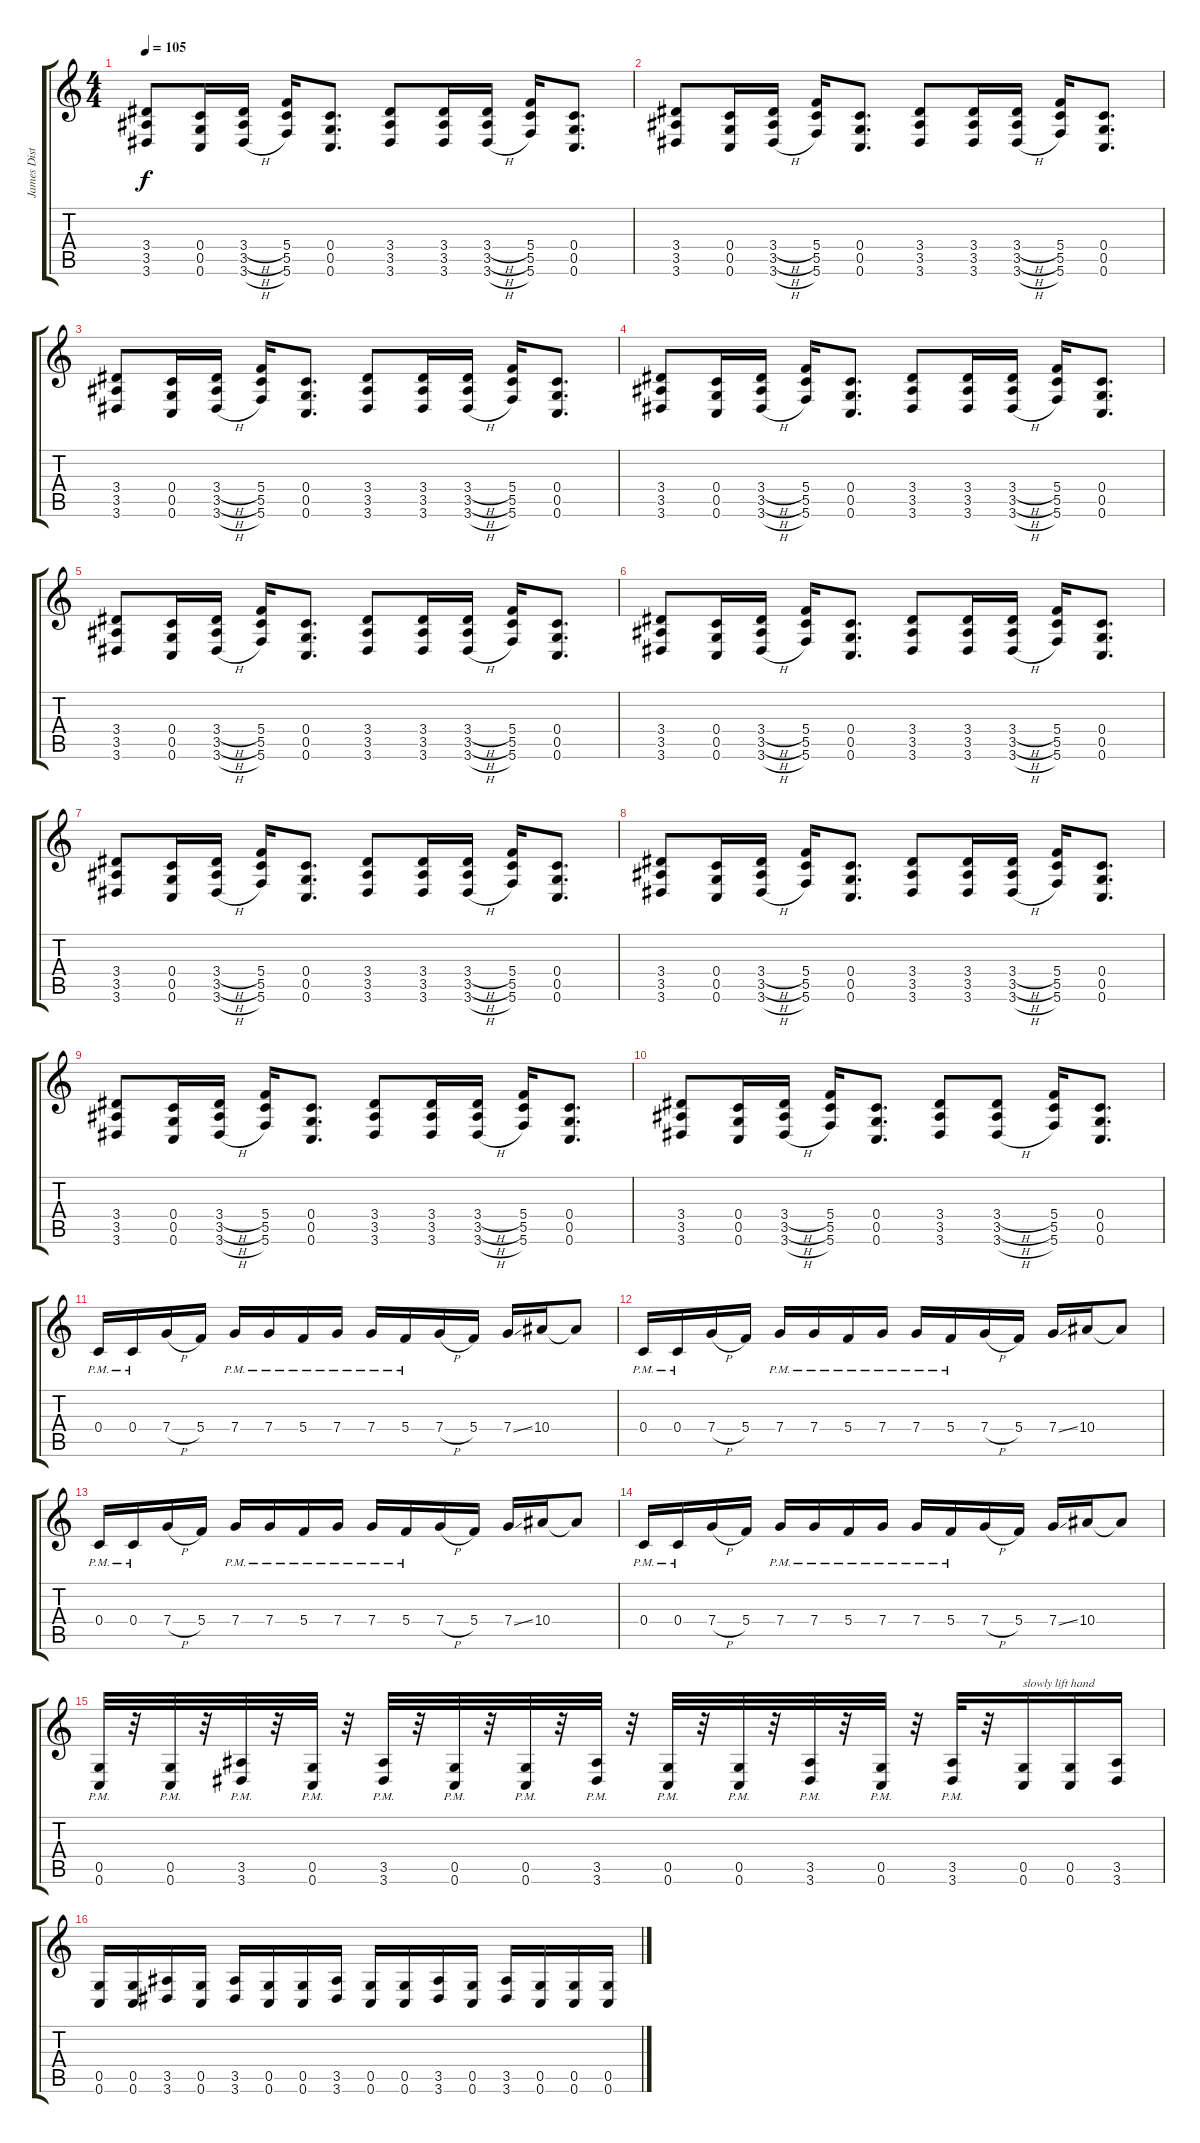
\track ("James Distortion" "James Dist") {instrument distortionguitar}
\staff {score tabs}
\tuning (D4 A3 F3 C3 G2 C2) {hide}
\ts (4 4)
\tempo 105
\clef g2
\ks c
(3.4 3.5 3.6).8{dy f} (0.4 0.5 0.6).16 (3.4{h} 3.5{h} 3.6{h}).16 (5.4 5.5 5.6).16 (0.4 0.5 0.6).8{d} (3.4 3.5 3.6).8 (3.4 3.5 3.6).16 (3.4{h} 3.5{h} 3.6{h}).16 (5.4 5.5 5.6).16 (0.4 0.5 0.6).8{d} |
(3.4 3.5 3.6).8 (0.4 0.5 0.6).16 (3.4{h} 3.5{h} 3.6{h}).16 (5.4 5.5 5.6).16 (0.4 0.5 0.6).8{d} (3.4 3.5 3.6).8 (3.4 3.5 3.6).16 (3.4{h} 3.5{h} 3.6{h}).16 (5.4 5.5 5.6).16 (0.4 0.5 0.6).8{d} |
(3.4 3.5 3.6).8 (0.4 0.5 0.6).16 (3.4{h} 3.5{h} 3.6{h}).16 (5.4 5.5 5.6).16 (0.4 0.5 0.6).8{d} (3.4 3.5 3.6).8 (3.4 3.5 3.6).16 (3.4{h} 3.5{h} 3.6{h}).16 (5.4 5.5 5.6).16 (0.4 0.5 0.6).8{d} |
(3.4 3.5 3.6).8 (0.4 0.5 0.6).16 (3.4{h} 3.5{h} 3.6{h}).16 (5.4 5.5 5.6).16 (0.4 0.5 0.6).8{d} (3.4 3.5 3.6).8 (3.4 3.5 3.6).16 (3.4{h} 3.5{h} 3.6{h}).16 (5.4 5.5 5.6).16 (0.4 0.5 0.6).8{d} |
(3.4 3.5 3.6).8 (0.4 0.5 0.6).16 (3.4{h} 3.5{h} 3.6{h}).16 (5.4 5.5 5.6).16 (0.4 0.5 0.6).8{d} (3.4 3.5 3.6).8 (3.4 3.5 3.6).16 (3.4{h} 3.5{h} 3.6{h}).16 (5.4 5.5 5.6).16 (0.4 0.5 0.6).8{d} |
(3.4 3.5 3.6).8 (0.4 0.5 0.6).16 (3.4{h} 3.5{h} 3.6{h}).16 (5.4 5.5 5.6).16 (0.4 0.5 0.6).8{d} (3.4 3.5 3.6).8 (3.4 3.5 3.6).16 (3.4{h} 3.5{h} 3.6{h}).16 (5.4 5.5 5.6).16 (0.4 0.5 0.6).8{d} |
(3.4 3.5 3.6).8 (0.4 0.5 0.6).16 (3.4{h} 3.5{h} 3.6{h}).16 (5.4 5.5 5.6).16 (0.4 0.5 0.6).8{d} (3.4 3.5 3.6).8 (3.4 3.5 3.6).16 (3.4{h} 3.5{h} 3.6{h}).16 (5.4 5.5 5.6).16 (0.4 0.5 0.6).8{d} |
(3.4 3.5 3.6).8 (0.4 0.5 0.6).16 (3.4{h} 3.5{h} 3.6{h}).16 (5.4 5.5 5.6).16 (0.4 0.5 0.6).8{d} (3.4 3.5 3.6).8 (3.4 3.5 3.6).16 (3.4{h} 3.5{h} 3.6{h}).16 (5.4 5.5 5.6).16 (0.4 0.5 0.6).8{d} |
(3.4 3.5 3.6).8 (0.4 0.5 0.6).16 (3.4{h} 3.5{h} 3.6{h}).16 (5.4 5.5 5.6).16 (0.4 0.5 0.6).8{d} (3.4 3.5 3.6).8 (3.4 3.5 3.6).16 (3.4{h} 3.5{h} 3.6{h}).16 (5.4 5.5 5.6).16 (0.4 0.5 0.6).8{d} |
(3.4 3.5 3.6).8 (0.4 0.5 0.6).16 (3.4{h} 3.5{h} 3.6{h}).16 (5.4 5.5 5.6).16 (0.4 0.5 0.6).8{d} (3.4 3.5 3.6).8 (3.4{h} 3.5{h} 3.6{h}).8 (5.4 5.5 5.6).16 (0.4 0.5 0.6).8{d} |
0.4{pm}.16 0.4{pm}.16 7.4{h}.16 5.4.16 7.4{pm}.16 7.4{pm}.16 5.4{pm}.16 7.4{pm}.16 7.4{pm}.16 5.4{pm}.16 7.4{h}.16 5.4.16 7.4{ss}.16 10.4.16 10.4{t}.8 |
0.4{pm}.16 0.4{pm}.16 7.4{h}.16 5.4.16 7.4{pm}.16 7.4{pm}.16 5.4{pm}.16 7.4{pm}.16 7.4{pm}.16 5.4{pm}.16 7.4{h}.16 5.4.16 7.4{ss}.16 10.4.16 10.4{t}.8 |
0.4{pm}.16 0.4{pm}.16 7.4{h}.16 5.4.16 7.4{pm}.16 7.4{pm}.16 5.4{pm}.16 7.4{pm}.16 7.4{pm}.16 5.4{pm}.16 7.4{h}.16 5.4.16 7.4{ss}.16 10.4.16 10.4{t}.8 |
0.4{pm}.16 0.4{pm}.16 7.4{h}.16 5.4.16 7.4{pm}.16 7.4{pm}.16 5.4{pm}.16 7.4{pm}.16 7.4{pm}.16 5.4{pm}.16 7.4{h}.16 5.4.16 7.4{ss}.16 10.4.16 10.4{t}.8 |
(0.5{pm} 0.6{pm}).32 r.32 (0.5{pm} 0.6{pm}).32 r.32 (3.5{pm} 3.6{pm}).32 r.32 (0.5{pm} 0.6{pm}).32 r.32 (3.5{pm} 3.6{pm}).32 r.32 (0.5{pm} 0.6{pm}).32 r.32 (0.5{pm} 0.6{pm}).32 r.32 (3.5{pm} 3.6{pm}).32 r.32 (0.5{pm} 0.6{pm}).32 r.32 (0.5{pm} 0.6{pm}).32 r.32 (3.5{pm} 3.6{pm}).32 r.32 (0.5{pm} 0.6{pm}).32 r.32 (3.5{pm} 3.6{pm}).32 r.32 (0.5 0.6).16{txt "slowly lift hand"} (0.5 0.6).16 (3.5 3.6).16 |
(0.5 0.6).16 (0.5 0.6).16 (3.5 3.6).16 (0.5 0.6).16 (3.5 3.6).16 (0.5 0.6).16 (0.5 0.6).16 (3.5 3.6).16 (0.5 0.6).16 (0.5 0.6).16 (3.5 3.6).16 (0.5 0.6).16 (3.5 3.6).16 (0.5 0.6).16 (0.5 0.6).16 (0.5 0.6).16
